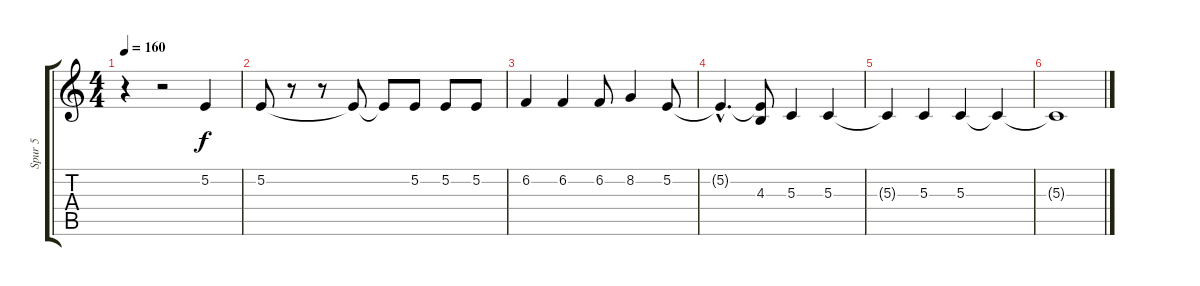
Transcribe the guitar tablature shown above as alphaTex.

\track ("Spur 5" "Spur 5") {instrument bassoon}
\staff {score tabs}
\tuning (E4 B3 G3 D3 A2 E2) {hide}
\ts (4 4)
\tempo 160
\clef g2
\ks c
r.4{dy f} r.2 5.2.4 |
5.2.8 r.8 r.8 5.2{t}.8 5.2{t}.8 5.2.8 5.2.8 5.2.8 |
6.2.4 6.2.4 6.2.8 8.2.4 5.2.8 |
5.2{hac t}.4{d} (5.2{t} 4.3).8 5.3.4 5.3.4 |
5.3{t}.4 5.3.4 5.3.4 5.3{t}.4 |
5.3{t}.1
